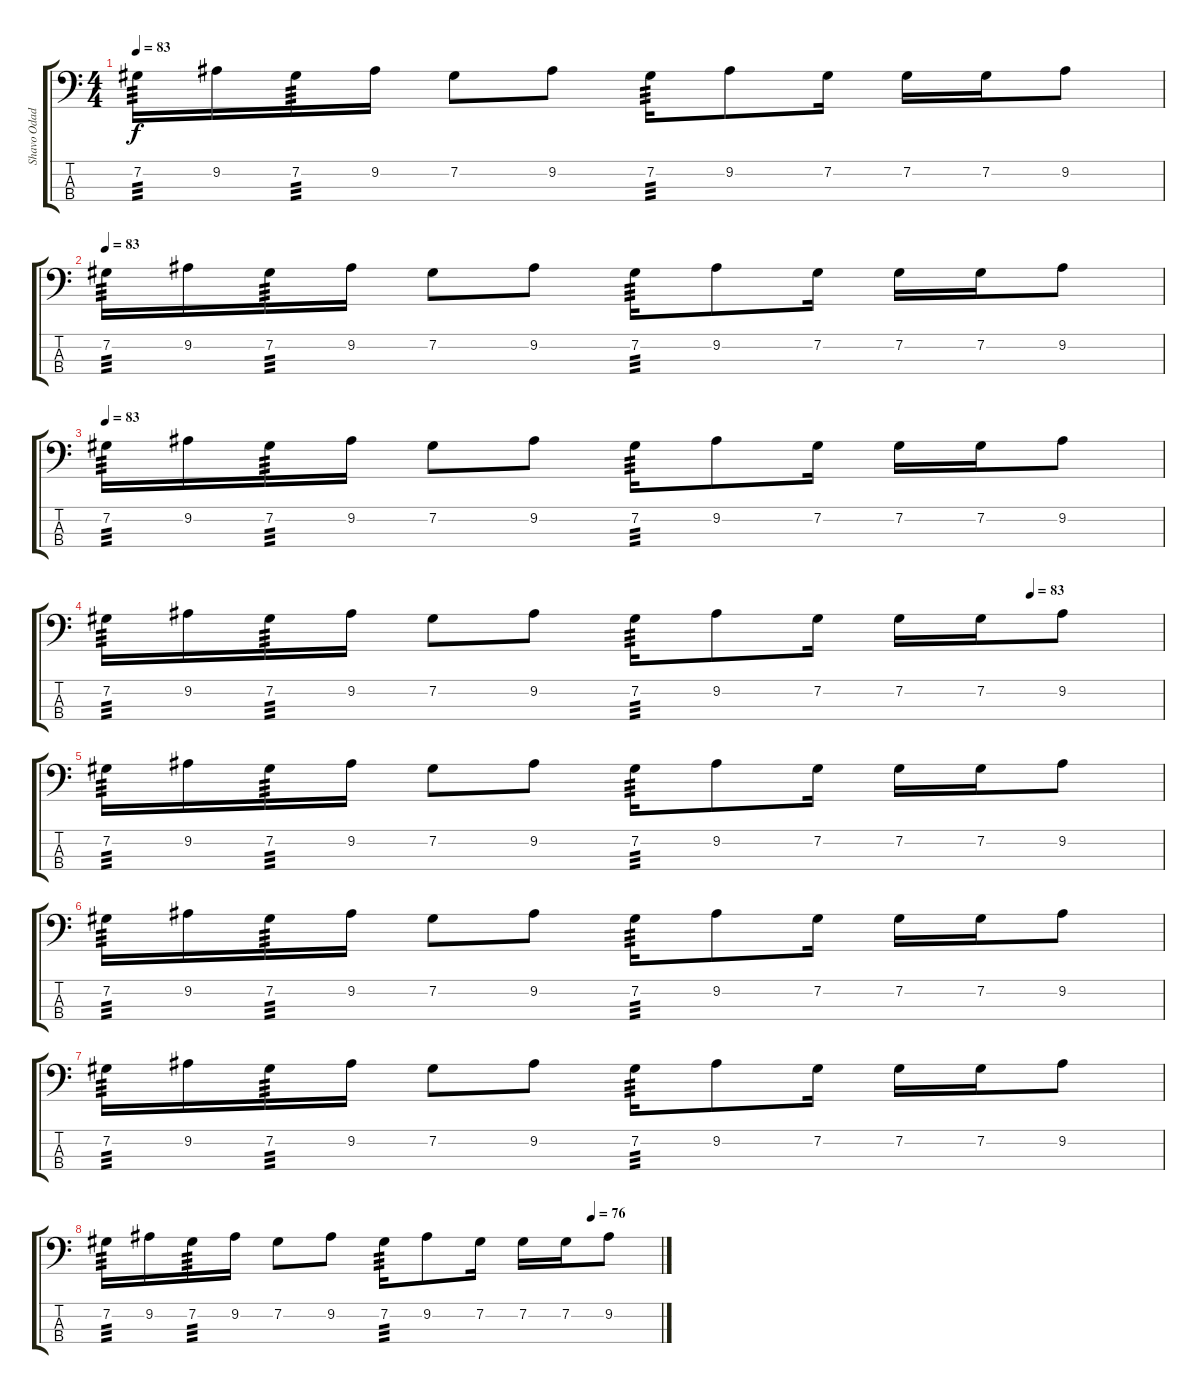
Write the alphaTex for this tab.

\track ("Shavo Odadjian" "Shavo Odad") {instrument electricbassfinger}
\staff {score tabs}
\tuning (Gb2 Db2 Ab1 Db1) {hide}
\ts (4 4)
\tempo 83
\clef f4
\ks c
7.2.16{tp 3 dy f} 9.2.16 7.2.16{tp 3} 9.2.16 7.2.8 9.2.8 7.2.16{tp 3} 9.2.8 7.2.16 7.2.16 7.2.16 9.2.8 |
\tempo 83
7.2.16{tp 3} 9.2.16 7.2.16{tp 3} 9.2.16 7.2.8 9.2.8 7.2.16{tp 3} 9.2.8 7.2.16 7.2.16 7.2.16 9.2.8 |
\tempo 83
7.2.16{tp 3} 9.2.16 7.2.16{tp 3} 9.2.16 7.2.8 9.2.8 7.2.16{tp 3} 9.2.8 7.2.16 7.2.16 7.2.16 9.2.8 |
\tempo (83 0.875)
7.2.16{tp 3} 9.2.16 7.2.16{tp 3} 9.2.16 7.2.8 9.2.8 7.2.16{tp 3} 9.2.8 7.2.16 7.2.16 7.2.16 9.2.8 |
7.2.16{tp 3} 9.2.16 7.2.16{tp 3} 9.2.16 7.2.8 9.2.8 7.2.16{tp 3} 9.2.8 7.2.16 7.2.16 7.2.16 9.2.8 |
7.2.16{tp 3} 9.2.16 7.2.16{tp 3} 9.2.16 7.2.8 9.2.8 7.2.16{tp 3} 9.2.8 7.2.16 7.2.16 7.2.16 9.2.8 |
7.2.16{tp 3} 9.2.16 7.2.16{tp 3} 9.2.16 7.2.8 9.2.8 7.2.16{tp 3} 9.2.8 7.2.16 7.2.16 7.2.16 9.2.8 |
\tempo (76 0.875)
7.2.16{tp 3} 9.2.16 7.2.16{tp 3} 9.2.16 7.2.8 9.2.8 7.2.16{tp 3} 9.2.8 7.2.16 7.2.16 7.2.16 9.2.8
